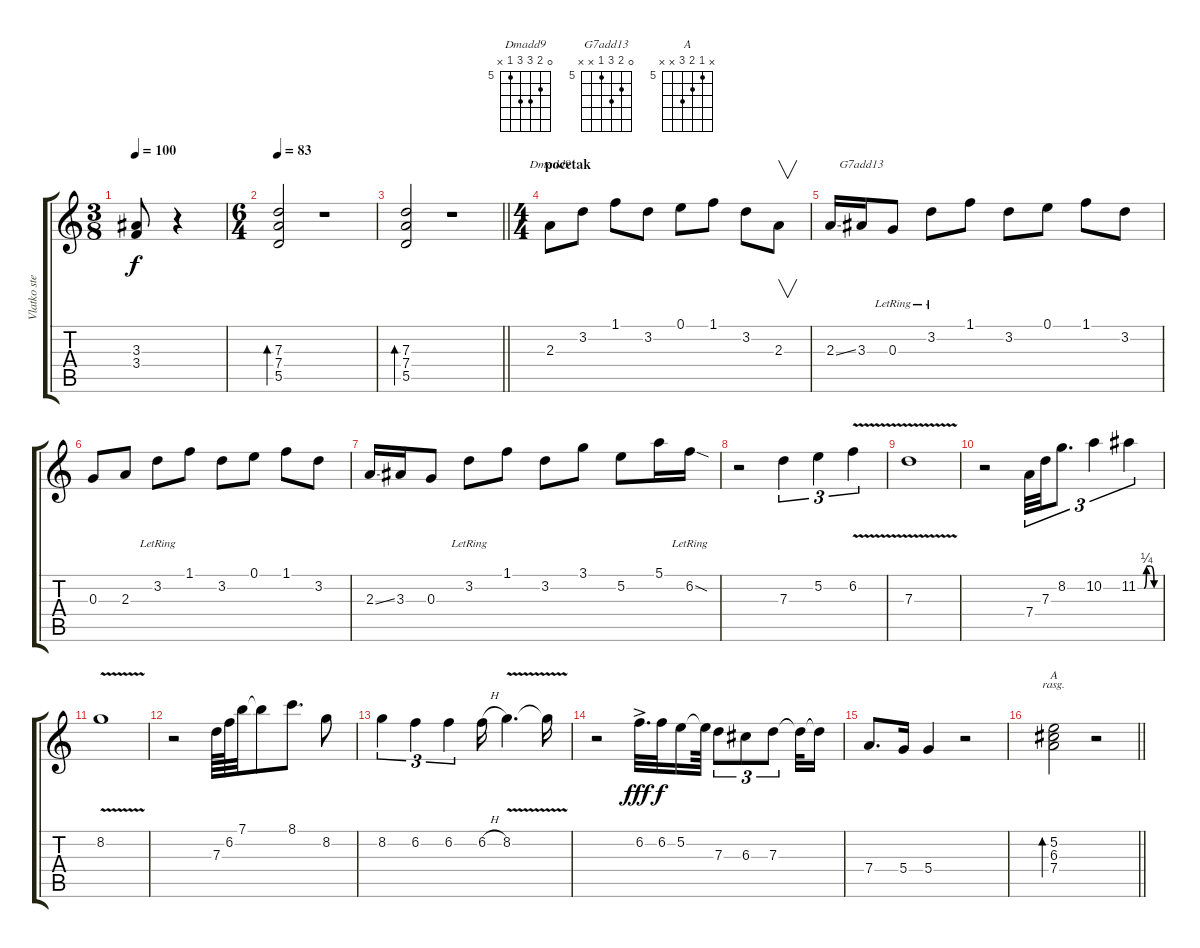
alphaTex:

\track ("Vlatko stefanovski" "Vlatko ste") {instrument electricguitarjazz}
\staff {score tabs}
\tuning (E4 B3 G3 D3 A2 E2) {hide}
\chord ("Dmadd9" 0 6 7 7 5 x) {firstfret 5}
\chord ("G7add13" 0 6 7 5 x x) {firstfret 5}
\chord ("A" x 5 6 7 x x) {firstfret 5}
\ts (3 8)
\tempo 100
\clef g2
\ks c
(3.3{t} 3.4{t}).8{dy f} r.4 |
\ts (6 4)
\tempo 83
(7.3 7.4 5.5).2{bd 480} r.1 |
\barLineRight lightlight
(7.3 7.4 5.5).2{bd 480} r.1 |
\ts (4 4)
\section ("" "pocetak")
2.3.8{ch "Dmadd9"} 3.2.8 1.1.8 3.2.8 0.1.8 1.1.8 3.2.8 2.3.8{v} |
2.3{ss}.16 3.3.16{ch "G7add13"} 0.3{lr}.8 3.2{lr}.8 1.1.8 3.2.8 0.1.8 1.1.8 3.2.8 |
0.3.8 2.3.8 3.2{lr}.8 1.1.8 3.2.8 0.1.8 1.1.8 3.2.8 |
2.3{ss}.16 3.3.16 0.3.8 3.2{lr}.8 1.1.8 3.2.8 3.1.8 5.2.8 5.1.16 6.2{sod lr}.16 |
r.2 7.3.4{tu (3 2)} 5.2.4{tu (3 2)} 6.2{v}.4{tu (3 2)} |
7.3{v}.1 |
r.2 7.4.32{tu (3 2)} 7.3.32{tu (3 2)} 8.2.8{d tu (3 2)} 10.2.4{tu (3 2)} 11.2{be (custom 0 0 17 0 24 1 36 1 45 0 60 0)}.4{tu (3 2)} |
8.2{v}.1 |
r.2 7.3.64 6.2.64 7.1.32 7.1{t}.8 8.1.8{d} 8.2.8 |
8.2.4{tu (3 2)} 6.2.4{tu (3 2)} 6.2.4{tu (3 2)} 6.2{h}.16 8.2{v}.4{d} 8.2{t}.16 |
r.2 6.2{ac}.32{d dy fff} 6.2.32{dy f} 5.2.16 5.2{t}.64 7.3.8{tu (3 2)} 6.3.8{tu (3 2)} 7.3.8{tu (3 2)} 7.3{t}.32 7.3{t}.16 |
7.4.8{d} 5.4.16 5.4.4 r.2 |
\barLineRight lightlight
(5.2 6.3 7.4).2{bd 240 ch "A" rasg ii} r.2
